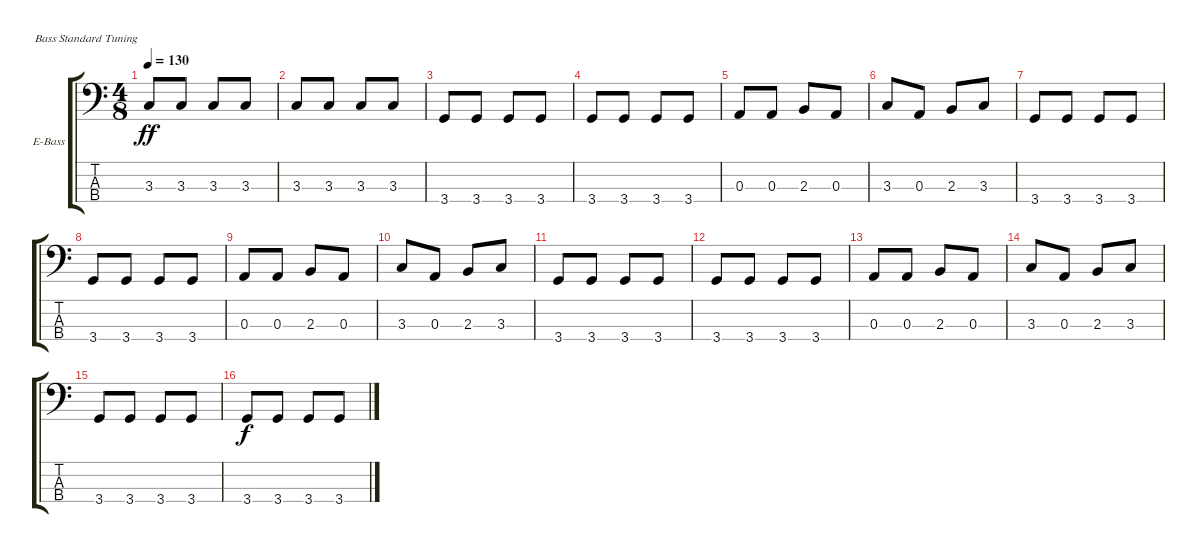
\bracketExtendMode groupsimilarinstruments
\firstSystemTrackNameOrientation horizontal
\otherSystemsTrackNameOrientation horizontal
\track ("Бас" "E-Bass") {instrument electricbasspick}
\staff {score tabs}
\tuning (G2 D2 A1 E1)
\ts (4 8)
\tempo 130
\clef f4
\ks c
3.3.8{dy ff} 3.3.8 3.3.8 3.3.8 |
3.3.8 3.3.8 3.3.8 3.3.8 |
3.4.8 3.4.8 3.4.8 3.4.8 |
3.4.8 3.4.8 3.4.8 3.4.8 |
0.3.8 0.3.8 2.3.8 0.3.8 |
3.3.8 0.3.8 2.3.8 3.3.8 |
3.4.8 3.4.8 3.4.8 3.4.8 |
3.4.8 3.4.8 3.4.8 3.4.8 |
0.3.8 0.3.8 2.3.8 0.3.8 |
3.3.8 0.3.8 2.3.8 3.3.8 |
3.4.8 3.4.8 3.4.8 3.4.8 |
3.4.8 3.4.8 3.4.8 3.4.8 |
0.3.8 0.3.8 2.3.8 0.3.8 |
3.3.8 0.3.8 2.3.8 3.3.8 |
3.4.8 3.4.8 3.4.8 3.4.8 |
3.4.8{dy f} 3.4.8 3.4.8 3.4.8
